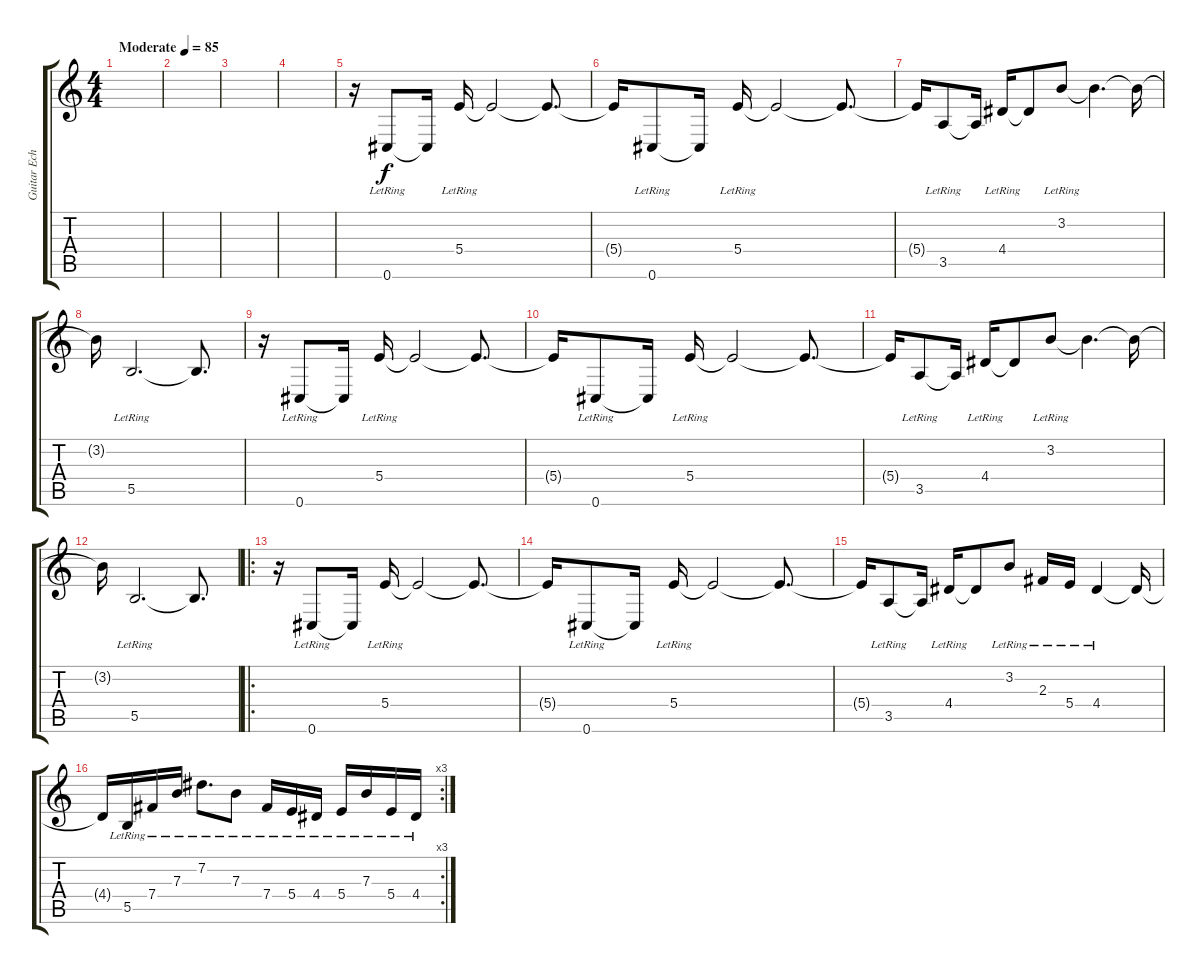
\track ("Guitar Echo" "Guitar Ech") {instrument electricguitarjazz}
\staff {score tabs}
\tuning (Db4 Ab3 E3 B2 Gb2 Db2) {hide}
\ts (4 4)
\tempo (85 "Moderate")
\clef g2
\ks c
|
|
|
|
r.16 0.6{lr}.8 0.6{t}.16 5.4{lr}.16 5.4{t}.2 5.4{t}.8{d} |
5.4{t}.16 0.6{lr}.8 0.6{t}.16 5.4{lr}.16 5.4{t}.2 5.4{t}.8{d} |
5.4{t}.16 3.5{lr}.8 3.5{t}.16 4.4{lr}.16 4.4{t}.8 3.2{lr}.8 3.2{t}.4{d} 3.2{t}.16 |
3.2{t}.16 5.5{lr}.2{d} 5.5{t}.8{d} |
r.16 0.6{lr}.8 0.6{t}.16 5.4{lr}.16 5.4{t}.2 5.4{t}.8{d} |
5.4{t}.16 0.6{lr}.8 0.6{t}.16 5.4{lr}.16 5.4{t}.2 5.4{t}.8{d} |
5.4{t}.16 3.5{lr}.8 3.5{t}.16 4.4{lr}.16 4.4{t}.8 3.2{lr}.8 3.2{t}.4{d} 3.2{t}.16 |
3.2{t}.16 5.5{lr}.2{d} 5.5{t}.8{d} |
\ro
r.16 0.6{lr}.8 0.6{t}.16 5.4{lr}.16 5.4{t}.2 5.4{t}.8{d} |
5.4{t}.16 0.6{lr}.8 0.6{t}.16 5.4{lr}.16 5.4{t}.2 5.4{t}.8{d} |
5.4{t}.16 3.5{lr}.8 3.5{t}.16 4.4{lr}.16 4.4{t}.8 3.2{lr}.8 2.3{lr}.16 5.4{lr}.16 4.4{lr}.4 4.4{t}.16 |
\rc 3
4.4{t}.16 5.5{lr}.16 7.4{lr}.16 7.3{lr}.16 7.2{lr}.8{d} 7.3{lr}.8 7.4{lr}.16 5.4{lr}.16 4.4{lr}.16 5.4{lr}.16 7.3{lr}.16 5.4{lr}.16 4.4{lr}.16
